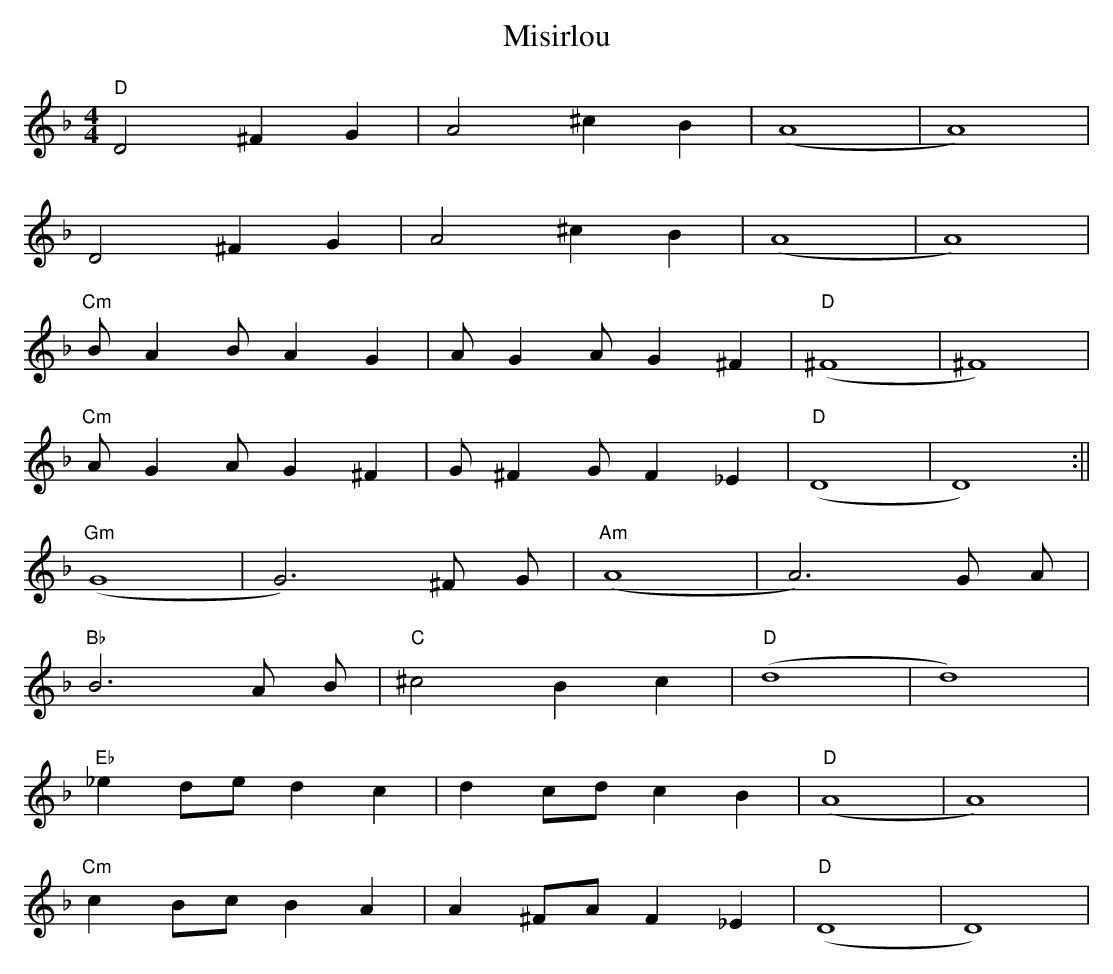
X:1
T:Misirlou
M:4/4
L:1/8
K:Dm
"D"D4 ^F2 G2 | A4 ^c2 B2 | (A8 | A8) |
D4 ^F2 G2 | A4 ^c2 B2 | (A8 | A8) |
"Cm"B A2 B A2 G2 | A G2 A G2 ^F2 | "D"(^F8 | ^F8) |
"Cm"A G2 A G2 ^F2 | G ^F2 G F2 _E2 | "D"(D8 | D8) :||
"Gm"(G8 | G6) ^F G | "Am"(A8 | A6) G A |
"Bb"B6 A B | "C"^c4 B2 c2 |"D" (d8 | d8) |
"Eb"_e2 de d2 c2 | d2 cd c2 B2 | "D"(A8 | A8) |
"Cm"c2 Bc B2 A2 | A2 ^FA F2 _E2 | "D"(D8 | D8)|
